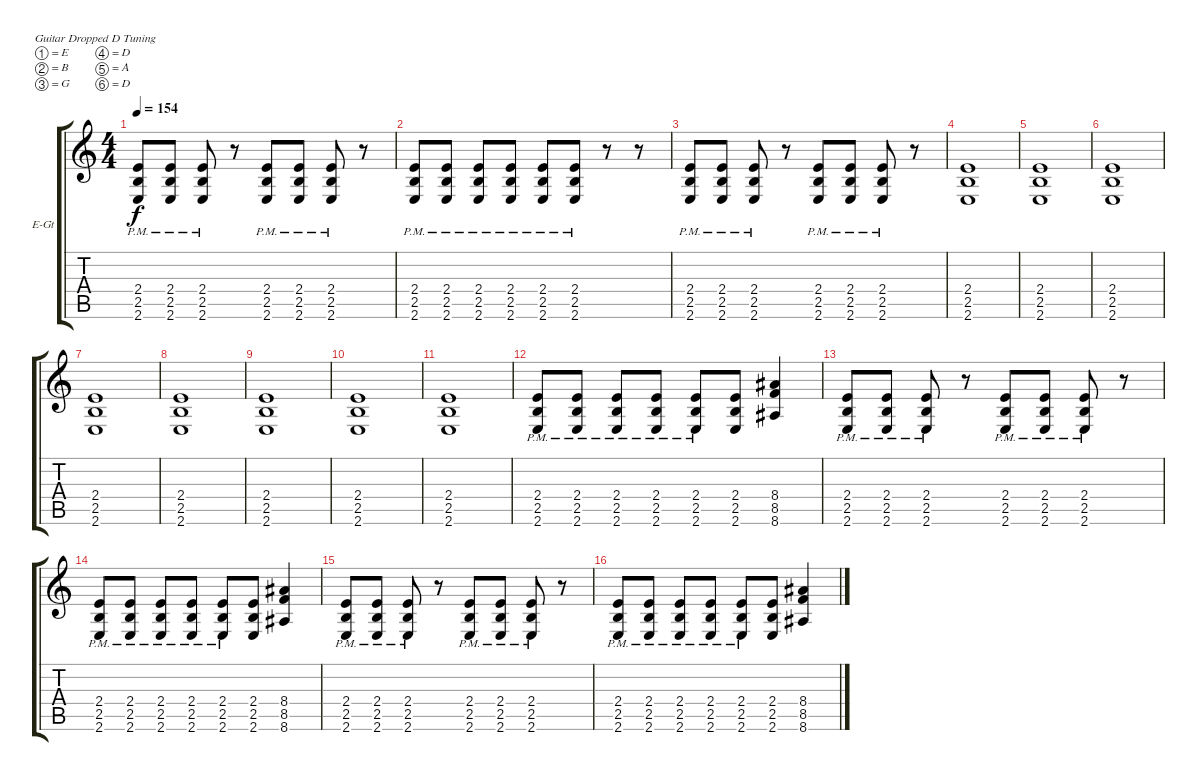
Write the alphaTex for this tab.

\bracketExtendMode groupsimilarinstruments
\firstSystemTrackNameOrientation horizontal
\otherSystemsTrackNameOrientation horizontal
\track ("Distortion-guitar (Paul)" "E-Gt") {instrument distortionguitar}
\staff {score tabs}
\tuning (E4 B3 G3 D3 A2 D2)
\ts (4 4)
\tempo 154
\clef g2
\ks c
(2.4 2.5 2.6{pm}).8{dy f} (2.4 2.5 2.6{pm}).8 (2.4 2.5 2.6{pm}).8 r.8 (2.4 2.5 2.6{pm}).8 (2.4 2.5 2.6{pm}).8 (2.4 2.5 2.6{pm}).8 r.8 |
(2.4 2.5 2.6{pm}).8 (2.4 2.5 2.6{pm}).8 (2.4 2.5 2.6{pm}).8 (2.4 2.5 2.6{pm}).8 (2.4 2.5 2.6{pm}).8 (2.4 2.5 2.6{pm}).8 r.8 r.8 |
(2.4 2.5 2.6{pm}).8 (2.4 2.5 2.6{pm}).8 (2.4 2.5 2.6{pm}).8 r.8 (2.4 2.5 2.6{pm}).8 (2.4 2.5 2.6{pm}).8 (2.4 2.5 2.6{pm}).8 r.8 |
(2.4 2.5 2.6).1 |
(2.4 2.5 2.6).1 |
(2.4 2.5 2.6).1 |
(2.4 2.5 2.6).1 |
(2.4 2.5 2.6).1 |
(2.4 2.5 2.6).1 |
(2.4 2.5 2.6).1 |
(2.4 2.5 2.6).1 |
(2.4{pm} 2.5{pm} 2.6{pm}).8 (2.4{pm} 2.5{pm} 2.6{pm}).8 (2.4{pm} 2.5{pm} 2.6{pm}).8 (2.4{pm} 2.5{pm} 2.6{pm}).8 (2.4{pm} 2.5{pm} 2.6{pm}).8 (2.4 2.5 2.6).8 (8.4 8.5 8.6).4 |
(2.4{pm} 2.5{pm} 2.6{pm}).8 (2.4{pm} 2.5{pm} 2.6{pm}).8 (2.4{pm} 2.5{pm} 2.6{pm}).8 r.8 (2.4{pm} 2.5{pm} 2.6{pm}).8 (2.4{pm} 2.5{pm} 2.6{pm}).8 (2.4{pm} 2.5{pm} 2.6{pm}).8 r.8 |
(2.4{pm} 2.5{pm} 2.6{pm}).8 (2.4{pm} 2.5{pm} 2.6{pm}).8 (2.4{pm} 2.5{pm} 2.6{pm}).8 (2.4{pm} 2.5{pm} 2.6{pm}).8 (2.4{pm} 2.5{pm} 2.6{pm}).8 (2.4 2.5 2.6).8 (8.4 8.5 8.6).4 |
(2.4{pm} 2.5{pm} 2.6{pm}).8 (2.4{pm} 2.5{pm} 2.6{pm}).8 (2.4{pm} 2.5{pm} 2.6{pm}).8 r.8 (2.4{pm} 2.5{pm} 2.6{pm}).8 (2.4{pm} 2.5{pm} 2.6{pm}).8 (2.4{pm} 2.5{pm} 2.6{pm}).8 r.8 |
(2.4{pm} 2.5{pm} 2.6{pm}).8 (2.4{pm} 2.5{pm} 2.6{pm}).8 (2.4{pm} 2.5{pm} 2.6{pm}).8 (2.4{pm} 2.5{pm} 2.6{pm}).8 (2.4{pm} 2.5{pm} 2.6{pm}).8 (2.4 2.5 2.6).8 (8.4 8.5 8.6).4
